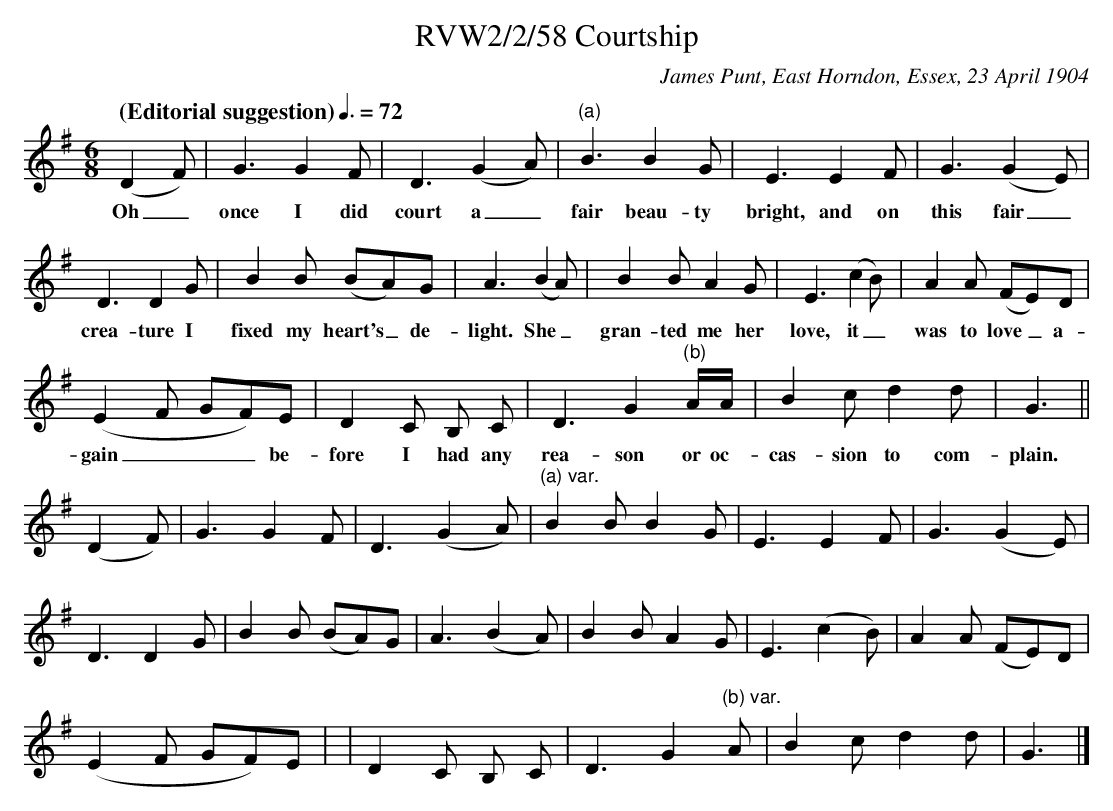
X:1
T:RVW2/2/58 Courtship
C: James Punt, East Horndon, Essex, 23 April 1904
L:1/8
Q: "(Editorial suggestion)" 3/8=72
M:6/8
K:G
(D2 F) | G3 G2 F | D3 (G2 A) | "^(a)"B3 B2 G | E3 E2 F | G3 (G2 E) |
w: Oh_ once I did court a_ fair beau-ty bright, and on this fair_
D3 D2 G | B2 B (BA)G | A3 (B2A) | B2 B A2 G | E3 (c2B) | A2 A (FE)D |
w: crea-ture I fixed my heart's_ de-light. She_ gran-ted me her love, it_ was to love_ a-
(E2 F GF)E | D2 C B, C | D3 G2 "^(b)"A/2A/2 | B2 c d2 d | G3 ||
w:  gain___ be-fore I had any rea-son or oc-cas-sion to com-plain.
(D2 F) | G3 G2 F | D3 (G2 A) | "^(a) var."B2 B B2 G | E3 E2 F | G3 (G2 E) |
D3 D2 G | B2 B (BA)G | A3 (B2A) | B2 B A2 G | E3 (c2B) | A2 A (FE)D |
(E2 F GF)E | | D2 C B, C | D3 G2 "^(b) var."A | B2 c d2 d | G3 |]
